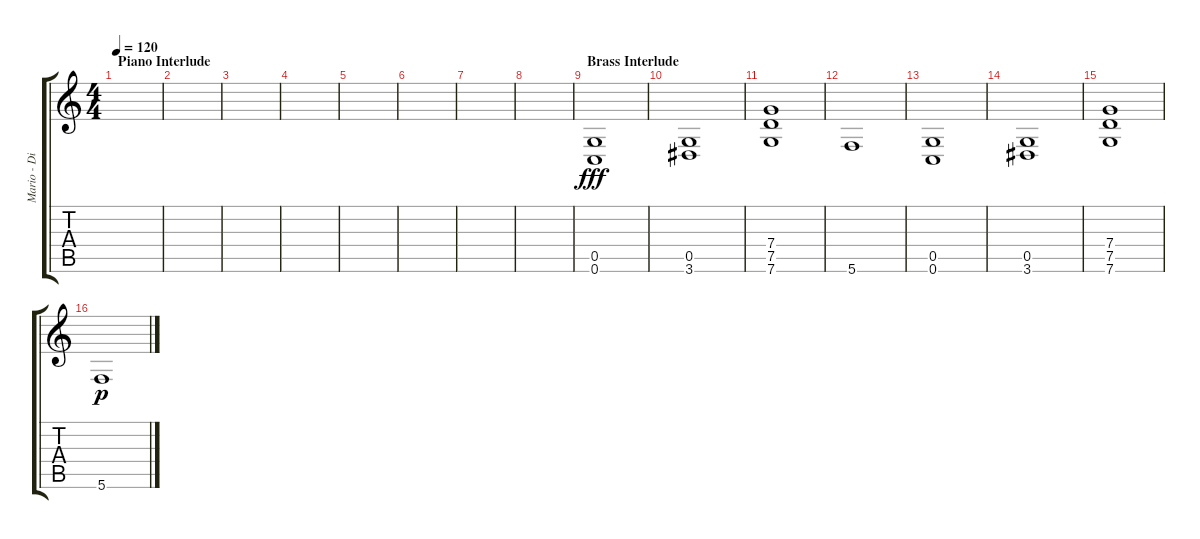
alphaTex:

\track ("Mario - Dist" "Mario - Di") {instrument distortionguitar}
\staff {score tabs}
\tuning (D4 A3 F3 C3 G2 C2) {hide}
\ts (4 4)
\section ("" "Piano Interlude")
\tempo 120
\clef g2
\ks c
|
|
|
|
|
|
|
|
\section ("" "Brass Interlude")
(0.5 0.6).1{dy fff volume 8 balance 8 instrument distortionguitar} |
(0.5 3.6).1 |
(7.4 7.5 7.6).1 |
5.6.1 |
(0.5 0.6).1 |
(0.5 3.6).1 |
(7.4 7.5 7.6).1 |
5.6.1{dy p}
